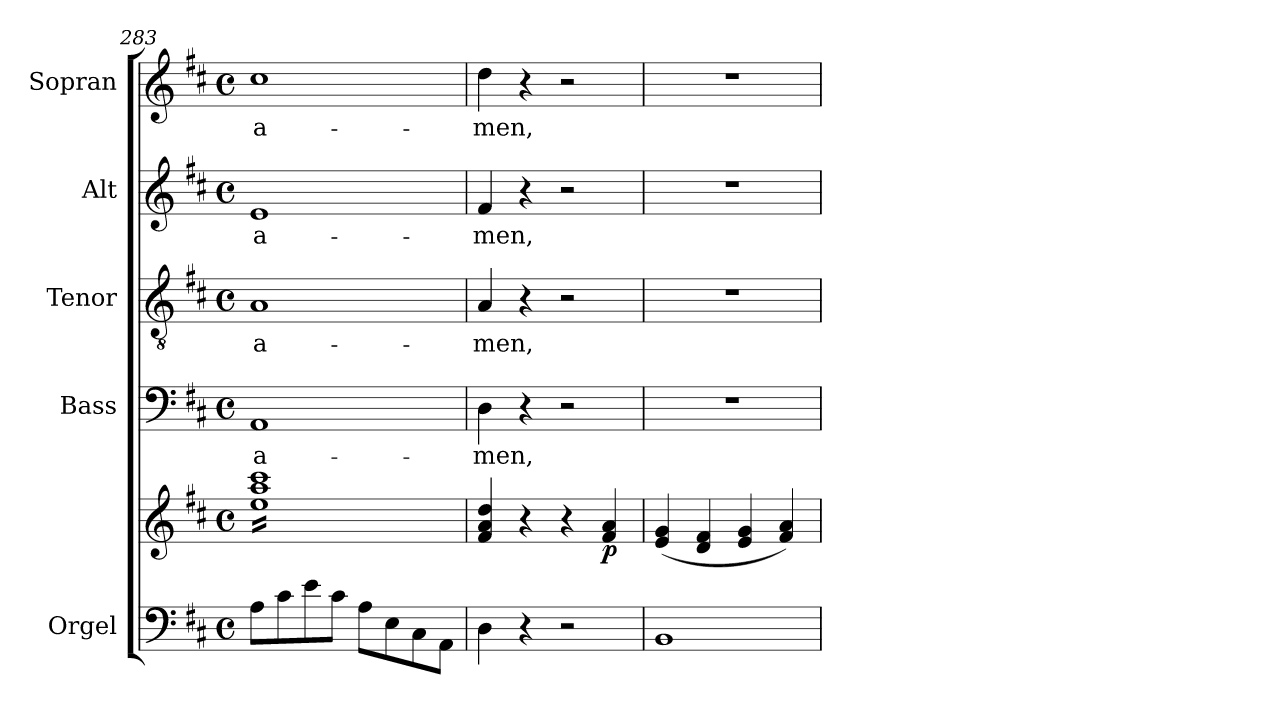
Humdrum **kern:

**kern	**kern	**dynam	**kern	**text	**kern	**text	**kern	**text	**kern	**text
*part5	*part5	*part5	*part4	*part4	*part3	*part3	*part2	*part2	*part1	*part1
*staff6	*staff5	*staff5/6	*staff4	*staff4	*staff3	*staff3	*staff2	*staff2	*staff1	*staff1
*I"Orgel	*	*	*I"Bass	*	*I"Tenor	*	*I"Alt	*	*I"Sopran	*
*I'Org.	*	*	*I'B.	*	*I'T.	*	*I'A.	*	*I'S.	*
*clefF4	*clefG2	*	*clefF4	*	*clefGv2	*	*clefG2	*	*clefG2	*
*k[f#c#]	*k[f#c#]	*	*k[f#c#]	*	*k[f#c#]	*	*k[f#c#]	*	*k[f#c#]	*
*D:	*D:	*	*D:	*	*D:	*	*D:	*	*D:	*
*M4/4	*M4/4	*	*M4/4	*	*M4/4	*	*M4/4	*	*M4/4	*
*met(c)	*met(c)	*	*met(c)	*	*met(c)	*	*met(c)	*	*met(c)	*
=283	=283	=283	=283	=283	=283	=283	=283	=283	=283	=283
!	!	!	!	!LO:LY:b	!	!LO:LY:b	!	!LO:LY:b	!	!LO:LY:b
*	*tremolo	*	*	*	*	*	*	*	*	*
8A\L	16ee 16aa 16ccc#LL	.	1AA	a-	1A	a-	1e	a-	1cc#	a-
.	16ee 16aa 16ccc#	.	.	.	.	.	.	.	.	.
8c#\	16ee 16aa 16ccc#	.	.	.	.	.	.	.	.	.
.	16ee 16aa 16ccc#	.	.	.	.	.	.	.	.	.
8e\	16ee 16aa 16ccc#	.	.	.	.	.	.	.	.	.
.	16ee 16aa 16ccc#	.	.	.	.	.	.	.	.	.
8c#\J	16ee 16aa 16ccc#	.	.	.	.	.	.	.	.	.
.	16ee 16aa 16ccc#	.	.	.	.	.	.	.	.	.
8A\L	16ee 16aa 16ccc#	.	.	.	.	.	.	.	.	.
.	16ee 16aa 16ccc#	.	.	.	.	.	.	.	.	.
8E\	16ee 16aa 16ccc#	.	.	.	.	.	.	.	.	.
.	16ee 16aa 16ccc#	.	.	.	.	.	.	.	.	.
8C#\	16ee 16aa 16ccc#	.	.	.	.	.	.	.	.	.
.	16ee 16aa 16ccc#	.	.	.	.	.	.	.	.	.
8AA\J	16ee 16aa 16ccc#	.	.	.	.	.	.	.	.	.
.	16ee 16aa 16ccc#JJ	.	.	.	.	.	.	.	.	.
*	*Xtremolo	*	*	*	*	*	*	*	*	*
!!LO:LB:g=z
=284	=284	=284	=284	=284	=284	=284	=284	=284	=284	=284
!	!	!	!	!LO:LY:b	!	!LO:LY:b	!	!LO:LY:b	!	!LO:LY:b
4D\	4f#/ 4a/ 4dd/	.	4D\	-men,	4A/	-men,	4f#/	-men,	4dd\	-men,
4r	4r	.	4r	.	4r	.	4r	.	4r	.
2r	4r	.	2r	.	2r	.	2r	.	2r	.
!	!	!LO:DY:b	!	!	!	!	!	!	!	!
.	4f#/ 4a/	p	.	.	.	.	.	.	.	.
=285	=285	=285	=285	=285	=285	=285	=285	=285	=285	=285
1BB	(<4e/ 4g/	.	1r	.	1r	.	1r	.	1r	.
.	4d/ 4f#/	.	.	.	.	.	.	.	.	.
.	4e/ 4g/	.	.	.	.	.	.	.	.	.
.	4f#/ 4a/)	.	.	.	.	.	.	.	.	.
=	=	=	=	=	=	=	=	=	=	=
*-	*-	*-	*-	*-	*-	*-	*-	*-	*-	*-
